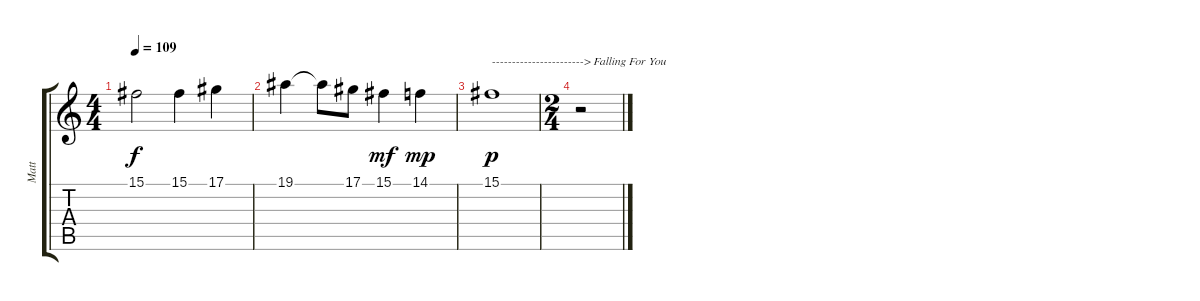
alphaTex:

\track ("Matt" "Matt") {instrument celesta}
\staff {score tabs}
\tuning (Eb4 Bb3 Gb3 Db3 Ab2 Eb2) {hide}
\ts (4 4)
\tempo 109
\clef g2
\ks c
15.1.2{dy f} 15.1.4 17.1.4 |
19.1.4 19.1{t}.8 17.1.8 15.1.4{dy mf} 14.1.4{dy mp} |
15.1.1{txt "-----------------------> Falling For You" dy p} |
\ts (2 4)
r.2
